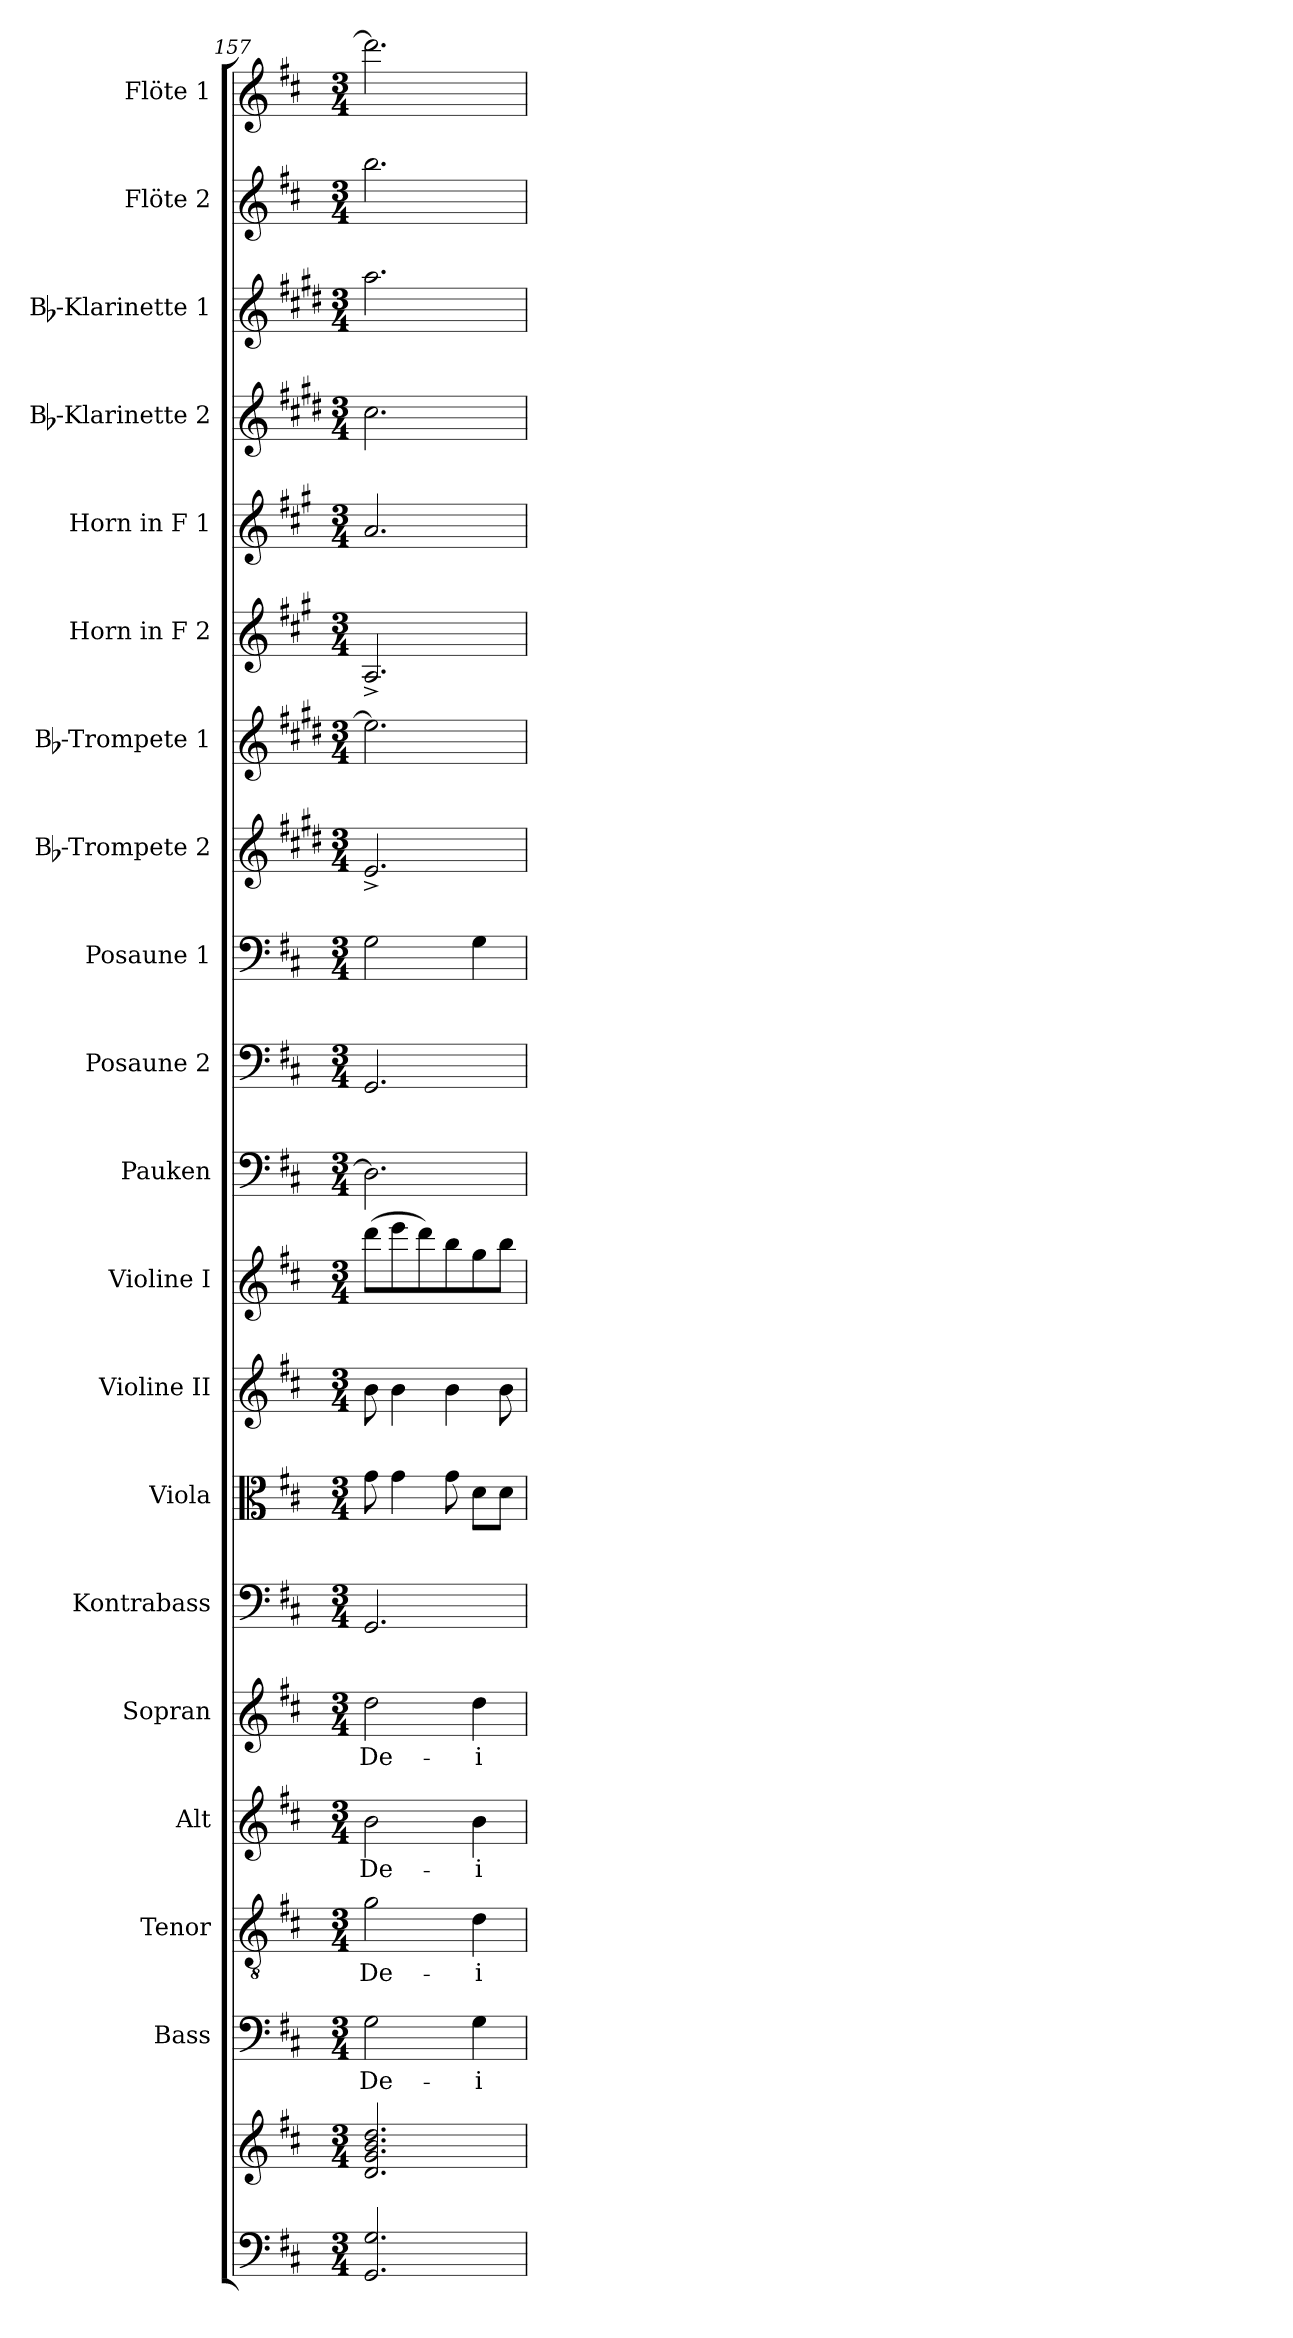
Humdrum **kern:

**kern	**kern	**kern	**text	**kern	**text	**kern	**text	**kern	**text	**kern	**kern	**kern	**kern	**kern	**kern	**kern	**kern	**kern	**kern	**kern	**kern	**kern	**kern	**kern
*part20	*part20	*part19	*part19	*part18	*part18	*part17	*part17	*part16	*part16	*part15	*part14	*part13	*part12	*part11	*part10	*part9	*part8	*part7	*part6	*part5	*part4	*part3	*part2	*part1
*staff21	*staff20	*staff19	*staff19	*staff18	*staff18	*staff17	*staff17	*staff16	*staff16	*staff15	*staff14	*staff13	*staff12	*staff11	*staff10	*staff9	*staff8	*staff7	*staff6	*staff5	*staff4	*staff3	*staff2	*staff1
*	*	*I"Bass	*	*I"Tenor	*	*I"Alt	*	*I"Sopran	*	*I"Kontrabass	*I"Viola	*I"Violine II	*I"Violine I	*I"Pauken	*I"Posaune 2	*I"Posaune 1	*I"Bb-Trompete 2	*I"Bb-Trompete 1	*I"Horn in F 2	*I"Horn in F 1	*I"Bb-Klarinette 2	*I"Bb-Klarinette 1	*I"Flöte 2	*I"Flöte 1
*	*	*I'B.	*	*I'T.	*	*I'A.	*	*I'S.	*	*I'Kb.	*I'Vla.	*I'Vl. II	*I'Vl. I	*I'Pk.	*I'Pos. 2	*I'Pos. 1	*I'Bb Trp. 2	*I'Bb Trp. 1	*	*	*I'Bb Kl. 2	*I'Bb Kl. 1	*I'Fl. 2	*I'Fl. 1
*clefF4	*clefG2	*clefF4	*	*clefGv2	*	*clefG2	*	*clefG2	*	*clefF4	*clefC3	*clefG2	*clefG2	*clefF4	*clefF4	*clefF4	*clefG2	*clefG2	*clefG2	*clefG2	*clefG2	*clefG2	*clefG2	*clefG2
*	*	*	*	*	*	*	*	*	*	*ITrd7c12	*	*	*	*	*	*	*ITrd1c2	*ITrd1c2	*ITrd4c7	*ITrd4c7	*ITrd1c2	*ITrd1c2	*	*
*k[f#c#]	*k[f#c#]	*k[f#c#]	*	*k[f#c#]	*	*k[f#c#]	*	*k[f#c#]	*	*k[f#c#]	*k[f#c#]	*k[f#c#]	*k[f#c#]	*k[f#c#]	*k[f#c#]	*k[f#c#]	*k[f#c#]	*k[f#c#]	*k[f#c#]	*k[f#c#]	*k[f#c#]	*k[f#c#]	*k[f#c#]	*k[f#c#]
*D:	*D:	*D:	*	*D:	*	*D:	*	*D:	*	*D:	*D:	*D:	*D:	*D:	*D:	*D:	*D:	*D:	*D:	*D:	*D:	*D:	*D:	*D:
*M3/4	*M3/4	*M3/4	*	*M3/4	*	*M3/4	*	*M3/4	*	*M3/4	*M3/4	*M3/4	*M3/4	*M3/4	*M3/4	*M3/4	*M3/4	*M3/4	*M3/4	*M3/4	*M3/4	*M3/4	*M3/4	*M3/4
=157	=157	=157	=157	=157	=157	=157	=157	=157	=157	=157	=157	=157	=157	=157	=157	=157	=157	=157	=157	=157	=157	=157	=157	=157
!	!	!	!LO:LY:b	!	!LO:LY:b	!	!LO:LY:b	!	!LO:LY:b	!	!	!	!	!	!	!	!	!	!	!	!	!	!	!
2.GG/ 2.G/	2.d/ 2.g/ 2.b/ 2.dd/	2G\	De-	2g\	De-	2b\	De-	2dd\	De-	2.GGG/	8g\	8b\	(>8ddd\L	2.D\]	2.GG/	2G\	2.d^</	2.dd\]	2.D^</	2.d/	2.b\	2.gg\	2.bb\	2.ddd\]
.	.	.	.	.	.	.	.	.	.	.	4g\	4b\	8eee\	.	.	.	.	.	.	.	.	.	.	.
.	.	.	.	.	.	.	.	.	.	.	.	.	8ddd\)	.	.	.	.	.	.	.	.	.	.	.
.	.	.	.	.	.	.	.	.	.	.	8g\	4b\	8bb\	.	.	.	.	.	.	.	.	.	.	.
!	!	!	!LO:LY:b	!	!LO:LY:b	!	!LO:LY:b	!	!LO:LY:b	!	!	!	!	!	!	!	!	!	!	!	!	!	!	!
.	.	4G\	-i	4d\	-i	4b\	-i	4dd\	-i	.	8d\L	.	8gg\	.	.	4G\	.	.	.	.	.	.	.	.
.	.	.	.	.	.	.	.	.	.	.	8d\J	8b\	8bb\J	.	.	.	.	.	.	.	.	.	.	.
=	=	=	=	=	=	=	=	=	=	=	=	=	=	=	=	=	=	=	=	=	=	=	=	=
*-	*-	*-	*-	*-	*-	*-	*-	*-	*-	*-	*-	*-	*-	*-	*-	*-	*-	*-	*-	*-	*-	*-	*-	*-
